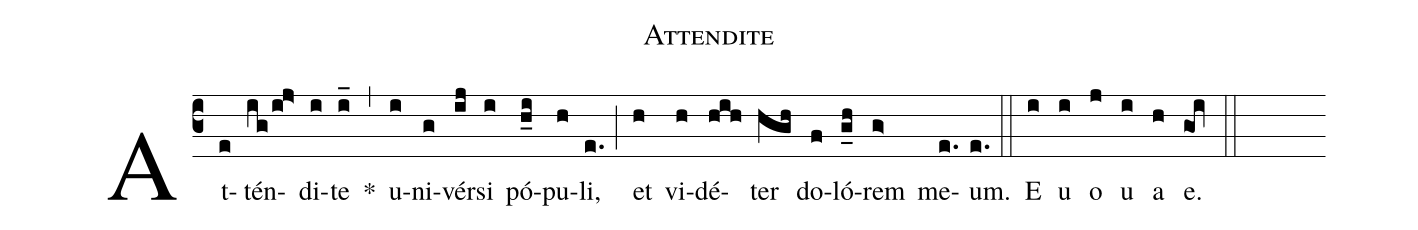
name: Attendite;
%%
(c3)

At(e)tén(ig/ij>)di(i)te(i_) *(,) u(i)ni(g)vér(ij)si(i) pó(h_i)pu(h)li,(e.) (;)
et(h) vi(h)dé(hih)ter(hgh) do(f)ló(g_h)rem(g>) me(e.)um.(e.) (::)

E(i) u(i) o(j) u(i) a(h) e.(goi) (::)
